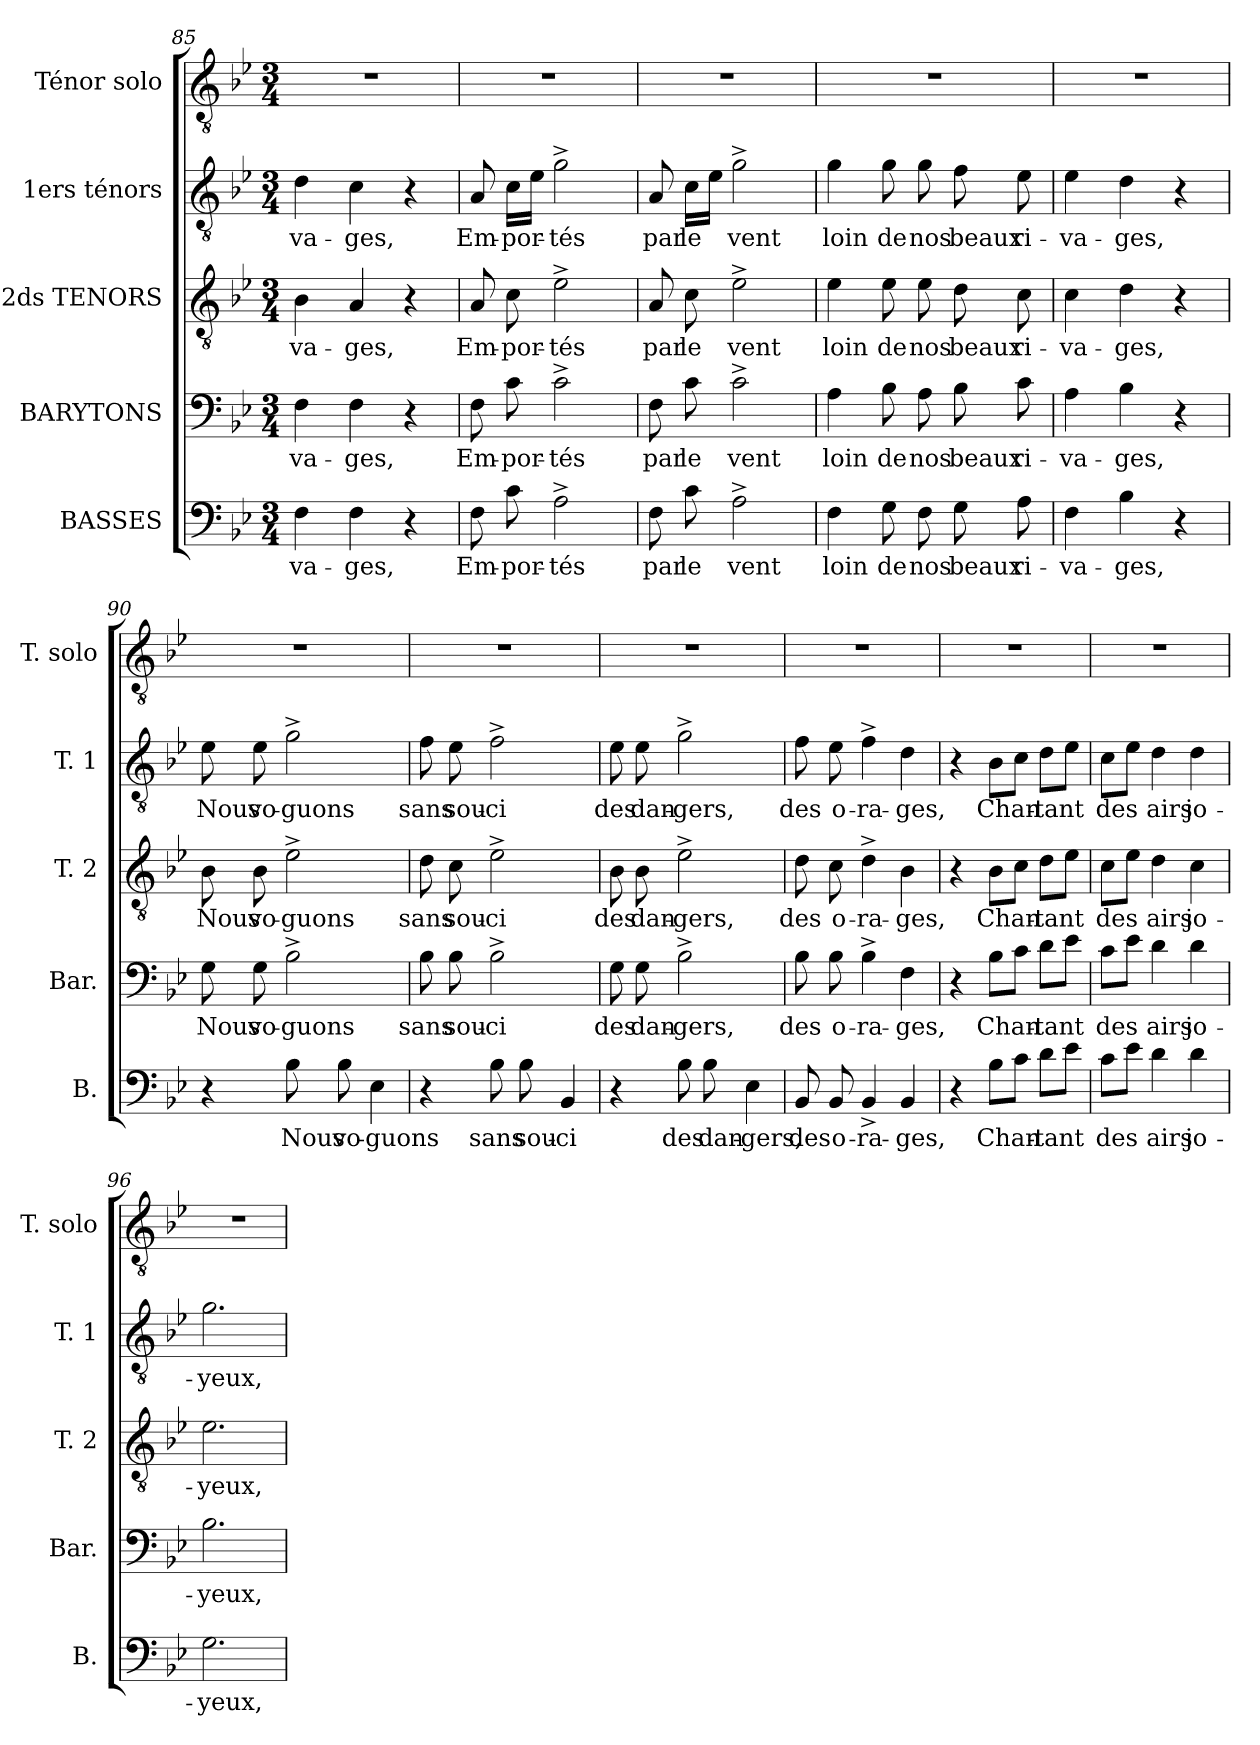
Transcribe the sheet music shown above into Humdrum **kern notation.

**kern	**text	**kern	**text	**kern	**text	**kern	**text	**kern
*part5	*part5	*part4	*part4	*part3	*part3	*part2	*part2	*part1
*staff5	*staff5	*staff4	*staff4	*staff3	*staff3	*staff2	*staff2	*staff1
*I"BASSES	*	*I"BARYTONS	*	*I"2ds TENORS	*	*I"1ers ténors	*	*I"Ténor solo
*I'B.	*	*I'Bar.	*	*I'T. 2	*	*I'T. 1	*	*I'T. solo
*clefF4	*	*clefF4	*	*clefGv2	*	*clefGv2	*	*clefGv2
*	*	*	*	*ITrd7c12	*	*ITrd7c12	*	*ITrd7c12
*k[b-e-]	*	*k[b-e-]	*	*k[b-e-]	*	*k[b-e-]	*	*k[b-e-]
*M3/4	*	*M3/4	*	*M3/4	*	*M3/4	*	*M3/4
=85	=85	=85	=85	=85	=85	=85	=85	=85
4F\	-va-	4F\	-va-	4BB-\	-va-	4D\	-va-	2.r
4F\	-ges,	4F\	-ges,	4AA/	-ges,	4C\	-ges,	.
4r	.	4r	.	4r	.	4r	.	.
!!LO:LB:g=z
=86	=86	=86	=86	=86	=86	=86	=86	=86
8F\	Em-	8F\	Em-	8AA/	Em-	8AA/	Em-	2.r
8c\	-por-	8c\	-por-	8C\	-por-	16C\LL	-por-	.
.	.	.	.	.	.	16E-\JJ	.	.
2A^\	-tés	2c^\	-tés	2E-^\	-tés	2G^\	-tés	.
=87	=87	=87	=87	=87	=87	=87	=87	=87
8F\	par	8F\	par	8AA/	par	8AA/	par	2.r
8c\	le	8c\	le	8C\	le	16C\LL	le	.
.	.	.	.	.	.	16E-\JJ	.	.
2A^\	vent	2c^\	vent	2E-^\	vent	2G^\	vent	.
=88	=88	=88	=88	=88	=88	=88	=88	=88
4F\	loin	4A\	loin	4E-\	loin	4G\	loin	2.r
8G\	de	8B-\	de	8E-\	de	8G\	de	.
8F\	nos	8A\	nos	8E-\	nos	8G\	nos	.
8G\	beaux	8B-\	beaux	8D\	beaux	8F\	beaux	.
8A\	ri-	8c\	ri-	8C\	ri-	8E-\	ri-	.
=89	=89	=89	=89	=89	=89	=89	=89	=89
4F\	-va-	4A\	-va-	4C\	-va-	4E-\	-va-	2.r
4B-\	-ges,	4B-\	-ges,	4D\	-ges,	4D\	-ges,	.
4r	.	4r	.	4r	.	4r	.	.
!!LO:LB:g=z
=90	=90	=90	=90	=90	=90	=90	=90	=90
4r	.	8G\	Nous	8BB-\	Nous	8E-\	Nous	2.r
.	.	8G\	vo-	8BB-\	vo-	8E-\	vo-	.
8B-\	Nous	2B-^\	-guons	2E-^\	-guons	2G^\	-guons	.
8B-\	vo-	.	.	.	.	.	.	.
4E-\	-guons	.	.	.	.	.	.	.
=91	=91	=91	=91	=91	=91	=91	=91	=91
4r	.	8B-\	sans	8D\	sans	8F\	sans	2.r
.	.	8B-\	sou-	8C\	sou-	8E-\	sou-	.
8B-\	sans	2B-^\	-ci	2E-^\	-ci	2F^\	-ci	.
8B-\	sou-	.	.	.	.	.	.	.
4BB-/	-ci	.	.	.	.	.	.	.
=92	=92	=92	=92	=92	=92	=92	=92	=92
4r	.	8G\	des	8BB-\	des	8E-\	des	2.r
.	.	8G\	dan-	8BB-\	dan-	8E-\	dan-	.
8B-\	des	2B-^\	-gers,	2E-^\	-gers,	2G^\	-gers,	.
8B-\	dan-	.	.	.	.	.	.	.
4E-\	-gers,	.	.	.	.	.	.	.
=93	=93	=93	=93	=93	=93	=93	=93	=93
8BB-/	des	8B-\	des	8D\	des	8F\	des	2.r
8BB-/	o-	8B-\	o-	8C\	o-	8E-\	o-	.
4BB-^/	-ra-	4B-^\	-ra-	4D^\	-ra-	4F^\	-ra-	.
4BB-/	-ges,	4F\	-ges,	4BB-\	-ges,	4D\	-ges,	.
!!LO:LB:g=z
=94	=94	=94	=94	=94	=94	=94	=94	=94
4r	.	4r	.	4r	.	4r	.	2.r
8B-\L	Chan-	8B-\L	Chan-	8BB-\L	Chan-	8BB-\L	Chan-	.
8c\J	.	8c\J	.	8C\J	.	8C\J	.	.
8d\L	-tant	8d\L	-tant	8D\L	-tant	8D\L	-tant	.
8e-\J	.	8e-\J	.	8E-\J	.	8E-\J	.	.
=95	=95	=95	=95	=95	=95	=95	=95	=95
8c\L	des	8c\L	des	8C\L	des	8C\L	des	2.r
8e-\J	.	8e-\J	.	8E-\J	.	8E-\J	.	.
4d\	airs	4d\	airs	4D\	airs	4D\	airs	.
4d\	jo-	4d\	jo-	4C\	jo-	4D\	jo-	.
=96	=96	=96	=96	=96	=96	=96	=96	=96
2.G\	-yeux,	2.B-\	-yeux,	2.E-\	-yeux,	2.G\	-yeux,	2.r
=	=	=	=	=	=	=	=	=
*-	*-	*-	*-	*-	*-	*-	*-	*-
